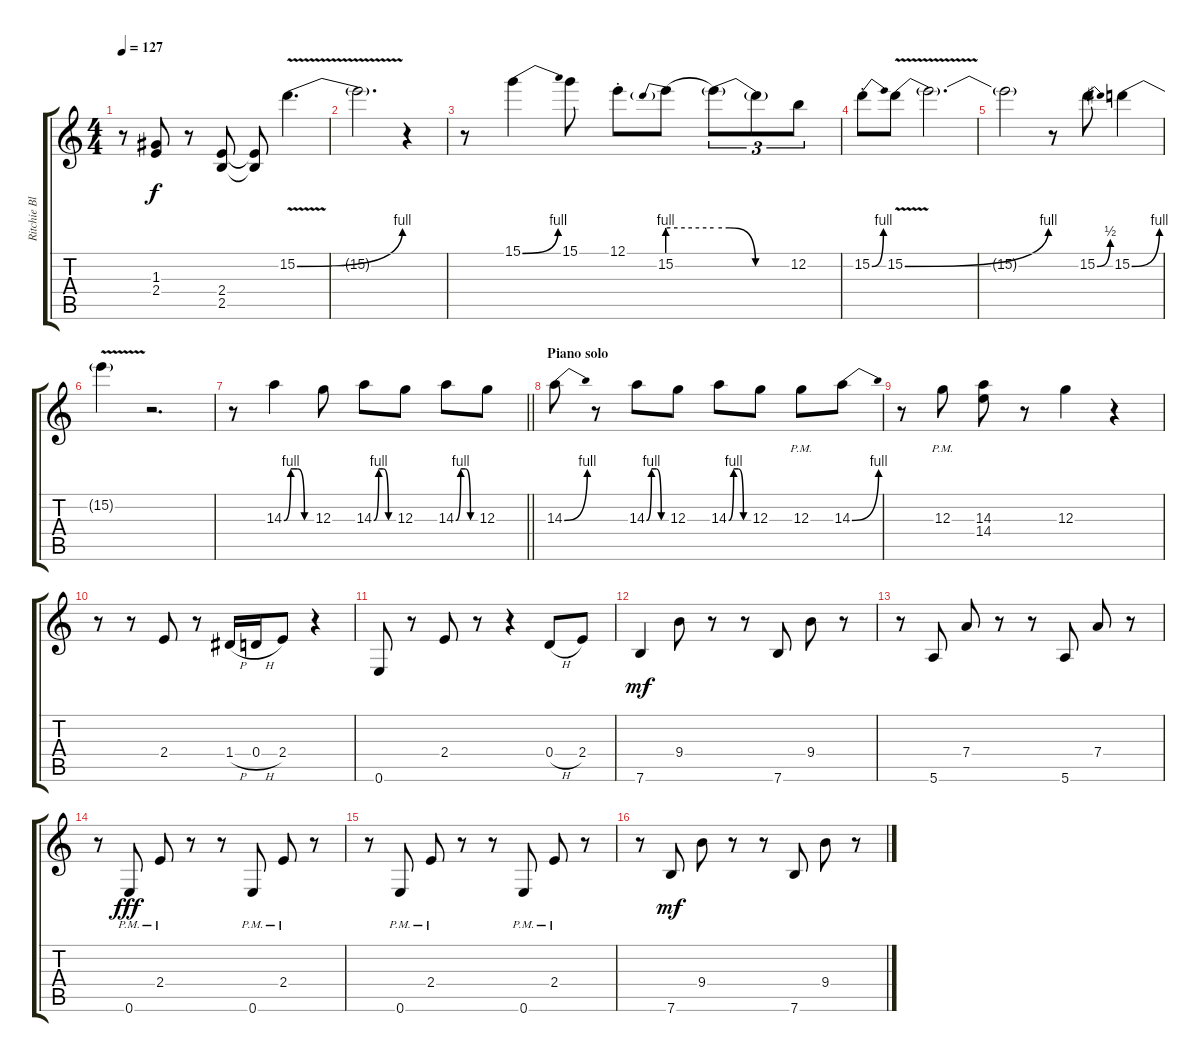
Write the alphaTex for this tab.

\track ("Ritchie Blackmore" "Ritchie Bl") {instrument overdrivenguitar}
\staff {score tabs}
\tuning (E4 B3 G3 D3 A2 E2) {hide}
\ts (4 4)
\tempo 127
\clef g2
\ks c
r.8{dy f} (1.3 2.4).8 r.8 (2.4 2.5).8 (2.4{t} 2.5{t}).8 15.2{be (bend 0 0 60 4) v}.4{d} |
15.2{t}.2{d} r.4 |
r.8 15.1{be (bend 0 0 60 4)}.4 15.1.8 12.1{st}.8 15.2{be (prebend 0 4 60 4)}.8 15.2{be (custom 0 4 11 4 32 0 60 0) t}.8{tu (3 2)} 15.2{t}.8{tu (3 2)} 12.2.8{tu (3 2)} |
15.2{be (bend 0 0 60 4) st}.8 15.2{be (bend 0 0 60 4) v}.8 15.2{t}.2{d} |
15.2{t}.2 r.8 15.2{be (bend 0 0 60 2)}.8 15.2{be (bend 0 0 60 4)}.4 |
15.2{v t}.4 r.2{d} |
\barLineRight lightlight
r.8 14.3{be (custom 0 0 15 4 30 4 45 0 60 0)}.4 12.3.8 14.3{be (custom 0 0 15 4 30 4 45 0 60 0)}.8 12.3.8 14.3{be (custom 0 0 15 4 30 4 45 0 60 0)}.8 12.3.8 |
\section ("" "Piano solo")
14.3{be (bend 0 0 60 4)}.8 r.8 14.3{be (custom 0 0 15 4 30 4 45 0 60 0)}.8{volume 4} 12.3.8 14.3{be (custom 0 0 15 4 30 4 45 0 60 0)}.8 12.3.8 12.3{pm}.8 14.3{be (bend 0 0 60 4)}.8 |
r.8 12.3{pm}.8 (14.3 14.4).8 r.8 12.3.4 r.4 |
r.8 r.8 2.4.8{volume 8} r.8 1.4{h}.16 0.4{h}.16 2.4.8 r.4 |
0.6.8 r.8 2.4.8 r.8 r.4 0.4{h}.8 2.4.8 |
7.6.4{dy mf} 9.4.8 r.8 r.8 7.6.8 9.4.8 r.8 |
r.8 5.6.8 7.4.8 r.8 r.8 5.6.8 7.4.8 r.8 |
r.8 0.6{pm}.8{dy fff} 2.4{pm}.8 r.8 r.8 0.6{pm}.8 2.4{pm}.8 r.8 |
r.8 0.6{pm}.8 2.4{pm}.8 r.8 r.8 0.6{pm}.8 2.4{pm}.8 r.8 |
r.8 7.6.8{dy mf} 9.4.8 r.8 r.8 7.6.8 9.4.8 r.8
